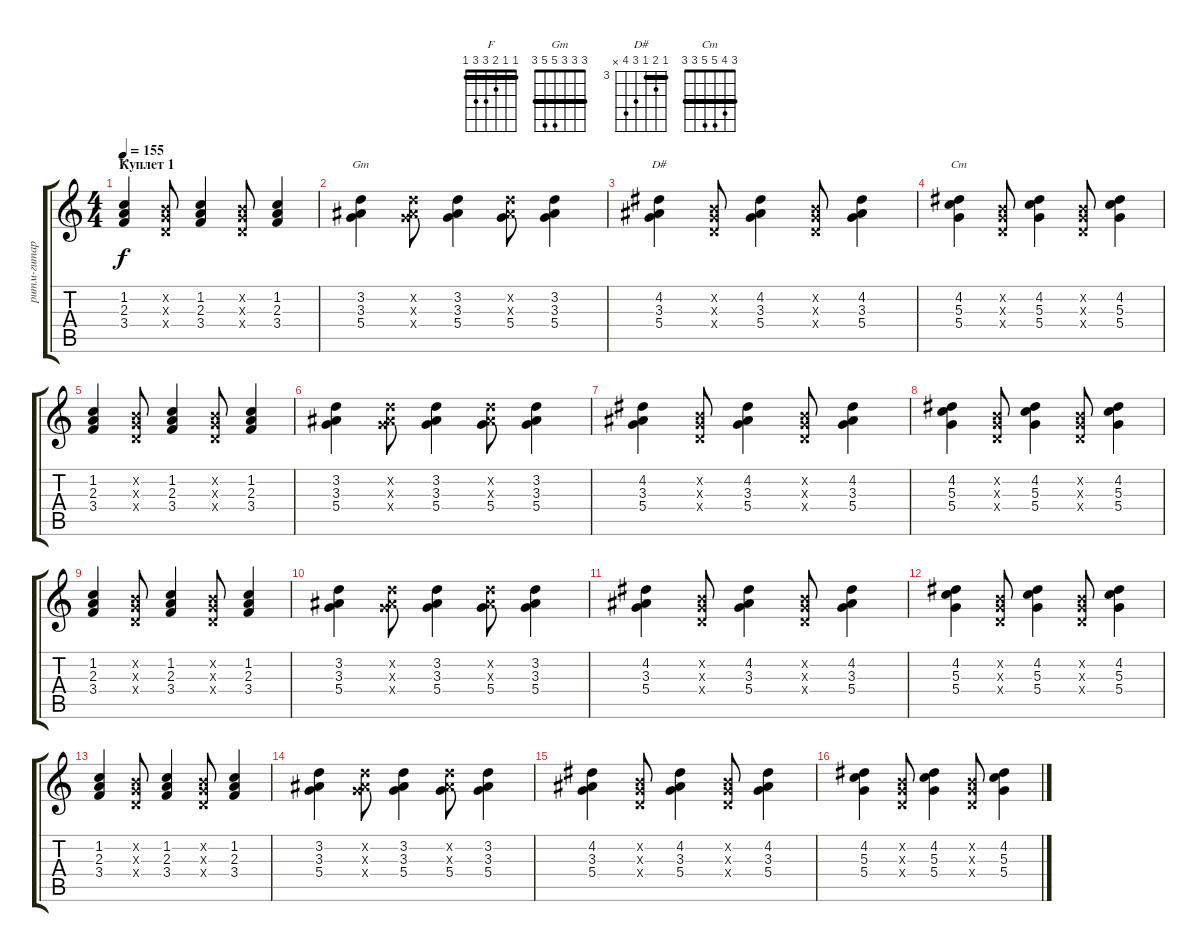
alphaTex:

\track ("ритм-гитара Leva Bi" "ритм-гитар") {instrument acousticguitarnylon}
\staff {score tabs}
\tuning (E4 B3 G3 D3 A2 E2) {hide}
\chord ("F" 1 1 2 3 3 1) {barre 1}
\chord ("Gm" 3 3 3 5 5 3) {barre 3}
\chord ("D#" 3 4 3 5 6 x) {firstfret 3 barre 3}
\chord ("Cm" 3 4 5 5 3 3) {barre 3}
\ts (4 4)
\section ("" "Куплет 1")
\tempo 155
\clef g2
\ks c
(1.2 2.3 3.4).4{ch "F" dy f} (0.2{x} 0.3{x} 0.4{x}).8 (1.2 2.3 3.4).4 (0.2{x} 0.3{x} 0.4{x}).8 (1.2 2.3 3.4).4 |
(3.2 3.3 5.4).4{ch "Gm"} (3.2{x} 3.3{x} 5.4{x}).8 (3.2 3.3 5.4).4 (3.2{x} 3.3{x} 5.4).8 (3.2 3.3 5.4).4 |
(4.2 3.3 5.4).4{ch "D#"} (0.2{x} 0.3{x} 0.4{x}).8 (4.2 3.3 5.4).4 (0.2{x} 0.3{x} 0.4{x}).8 (4.2 3.3 5.4).4 |
(4.2 5.3 5.4).4{ch "Cm"} (0.2{x} 0.3{x} 0.4{x}).8 (4.2 5.3 5.4).4 (0.2{x} 0.3{x} 0.4{x}).8 (4.2 5.3 5.4).4 |
(1.2 2.3 3.4).4 (0.2{x} 0.3{x} 0.4{x}).8 (1.2 2.3 3.4).4 (0.2{x} 0.3{x} 0.4{x}).8 (1.2 2.3 3.4).4 |
(3.2 3.3 5.4).4 (3.2{x} 3.3{x} 5.4{x}).8 (3.2 3.3 5.4).4 (3.2{x} 3.3{x} 5.4).8 (3.2 3.3 5.4).4 |
(4.2 3.3 5.4).4 (0.2{x} 0.3{x} 0.4{x}).8 (4.2 3.3 5.4).4 (0.2{x} 0.3{x} 0.4{x}).8 (4.2 3.3 5.4).4 |
(4.2 5.3 5.4).4 (0.2{x} 0.3{x} 0.4{x}).8 (4.2 5.3 5.4).4 (0.2{x} 0.3{x} 0.4{x}).8 (4.2 5.3 5.4).4 |
(1.2 2.3 3.4).4 (0.2{x} 0.3{x} 0.4{x}).8 (1.2 2.3 3.4).4 (0.2{x} 0.3{x} 0.4{x}).8 (1.2 2.3 3.4).4 |
(3.2 3.3 5.4).4 (3.2{x} 3.3{x} 5.4{x}).8 (3.2 3.3 5.4).4 (3.2{x} 3.3{x} 5.4).8 (3.2 3.3 5.4).4 |
(4.2 3.3 5.4).4 (0.2{x} 0.3{x} 0.4{x}).8 (4.2 3.3 5.4).4 (0.2{x} 0.3{x} 0.4{x}).8 (4.2 3.3 5.4).4 |
(4.2 5.3 5.4).4 (0.2{x} 0.3{x} 0.4{x}).8 (4.2 5.3 5.4).4 (0.2{x} 0.3{x} 0.4{x}).8 (4.2 5.3 5.4).4 |
(1.2 2.3 3.4).4 (0.2{x} 0.3{x} 0.4{x}).8 (1.2 2.3 3.4).4 (0.2{x} 0.3{x} 0.4{x}).8 (1.2 2.3 3.4).4 |
(3.2 3.3 5.4).4 (3.2{x} 3.3{x} 5.4{x}).8 (3.2 3.3 5.4).4 (3.2{x} 3.3{x} 5.4).8 (3.2 3.3 5.4).4 |
(4.2 3.3 5.4).4 (0.2{x} 0.3{x} 0.4{x}).8 (4.2 3.3 5.4).4 (0.2{x} 0.3{x} 0.4{x}).8 (4.2 3.3 5.4).4 |
(4.2 5.3 5.4).4 (0.2{x} 0.3{x} 0.4{x}).8 (4.2 5.3 5.4).4 (0.2{x} 0.3{x} 0.4{x}).8 (4.2 5.3 5.4).4
